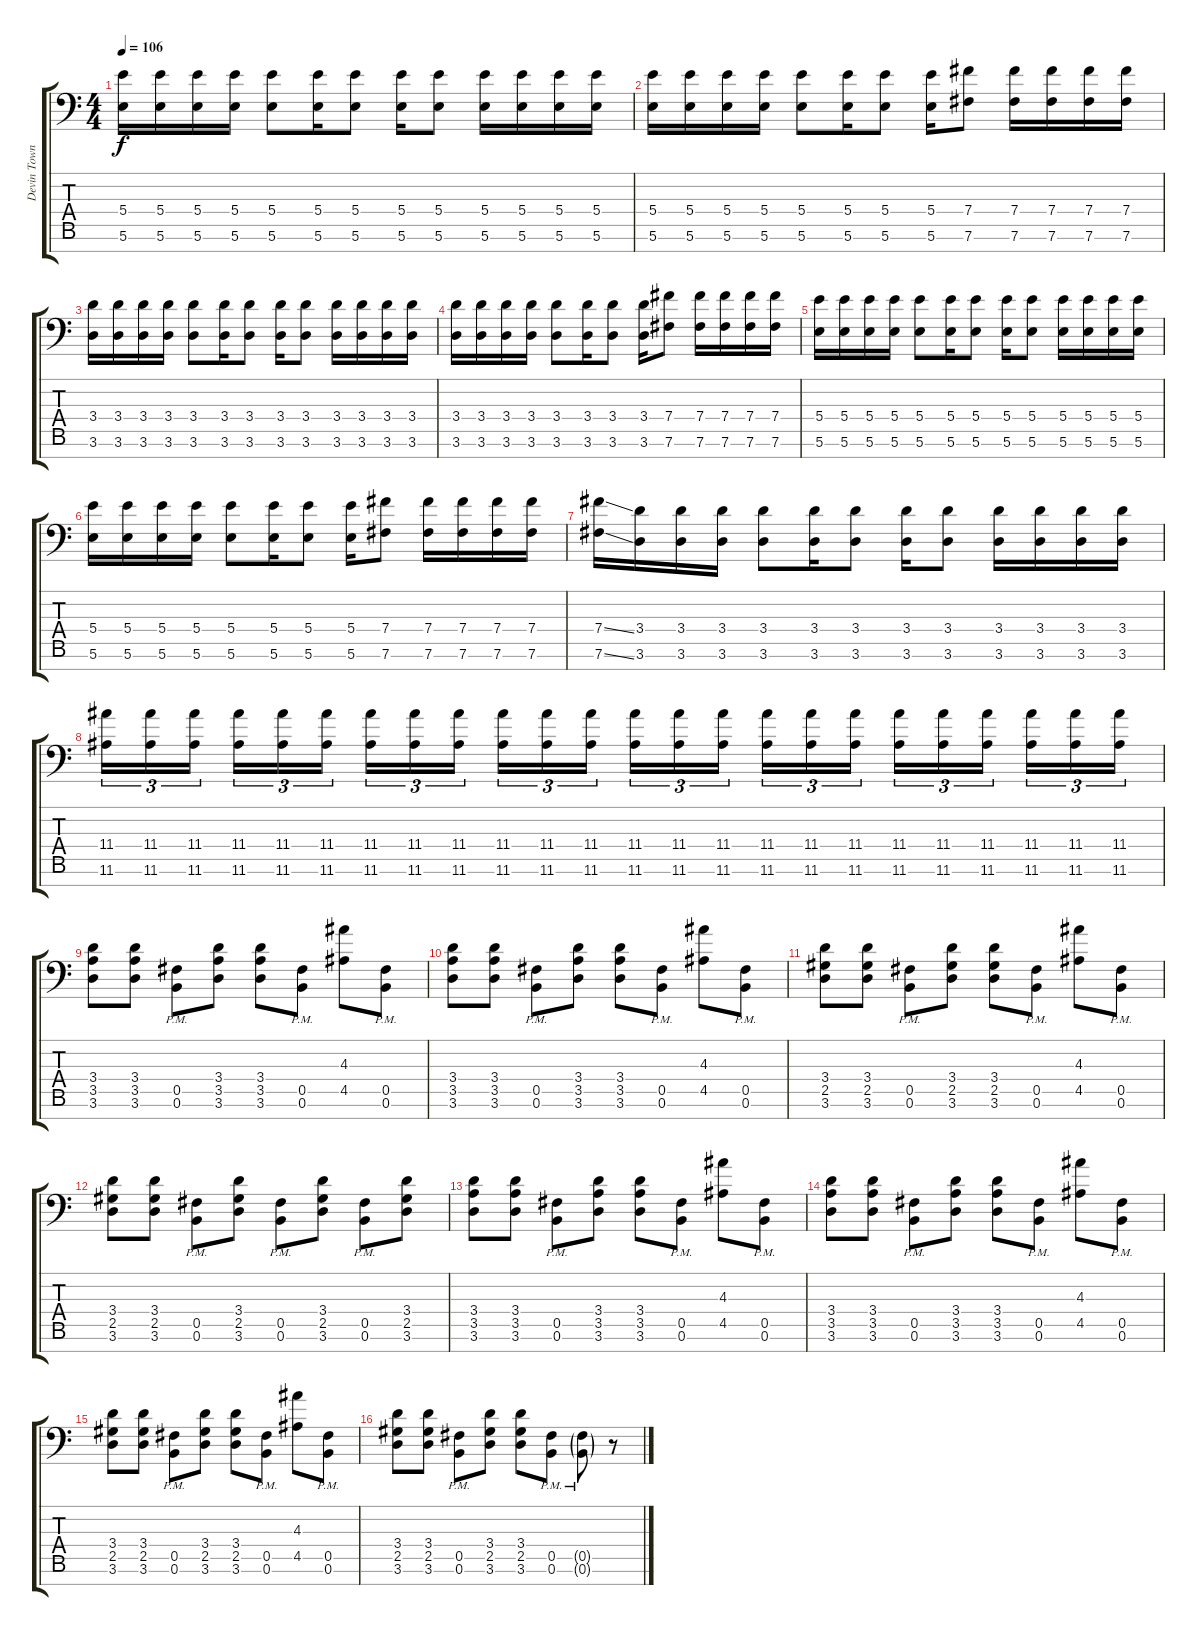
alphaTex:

\track ("Devin Townsend" "Devin Town") {instrument distortionguitar}
\staff {score tabs}
\tuning (Eb4 B3 Gb3 B2 Gb2 B1 Gb1) {hide}
\ts (4 4)
\tempo 106
\clef f4
\ks c
(5.4 5.6).16{dy f} (5.4 5.6).16 (5.4 5.6).16 (5.4 5.6).16 (5.4 5.6).8 (5.4 5.6).16 (5.4 5.6).8 (5.4 5.6).16 (5.4 5.6).8 (5.4 5.6).16 (5.4 5.6).16 (5.4 5.6).16 (5.4 5.6).16 |
(5.4 5.6).16 (5.4 5.6).16 (5.4 5.6).16 (5.4 5.6).16 (5.4 5.6).8 (5.4 5.6).16 (5.4 5.6).8 (5.4 5.6).16 (7.4 7.6).8 (7.4 7.6).16 (7.4 7.6).16 (7.4 7.6).16 (7.4 7.6).16 |
(3.4 3.6).16 (3.4 3.6).16 (3.4 3.6).16 (3.4 3.6).16 (3.4 3.6).8 (3.4 3.6).16 (3.4 3.6).8 (3.4 3.6).16 (3.4 3.6).8 (3.4 3.6).16 (3.4 3.6).16 (3.4 3.6).16 (3.4 3.6).16 |
(3.4 3.6).16 (3.4 3.6).16 (3.4 3.6).16 (3.4 3.6).16 (3.4 3.6).8 (3.4 3.6).16 (3.4 3.6).8 (3.4 3.6).16 (7.4 7.6).8 (7.4 7.6).16 (7.4 7.6).16 (7.4 7.6).16 (7.4 7.6).16 |
(5.4 5.6).16 (5.4 5.6).16 (5.4 5.6).16 (5.4 5.6).16 (5.4 5.6).8 (5.4 5.6).16 (5.4 5.6).8 (5.4 5.6).16 (5.4 5.6).8 (5.4 5.6).16 (5.4 5.6).16 (5.4 5.6).16 (5.4 5.6).16 |
(5.4 5.6).16 (5.4 5.6).16 (5.4 5.6).16 (5.4 5.6).16 (5.4 5.6).8 (5.4 5.6).16 (5.4 5.6).8 (5.4 5.6).16 (7.4 7.6).8 (7.4 7.6).16 (7.4 7.6).16 (7.4 7.6).16 (7.4 7.6).16 |
(7.4{ss} 7.6{ss}).16 (3.4 3.6).16 (3.4 3.6).16 (3.4 3.6).16 (3.4 3.6).8 (3.4 3.6).16 (3.4 3.6).8 (3.4 3.6).16 (3.4 3.6).8 (3.4 3.6).16 (3.4 3.6).16 (3.4 3.6).16 (3.4 3.6).16 |
(11.4 11.6).16{tu (3 2)} (11.4 11.6).16{tu (3 2)} (11.4 11.6).16{tu (3 2) beam splitsecondary} (11.4 11.6).16{tu (3 2)} (11.4 11.6).16{tu (3 2)} (11.4 11.6).16{tu (3 2)} (11.4 11.6).16{tu (3 2)} (11.4 11.6).16{tu (3 2)} (11.4 11.6).16{tu (3 2) beam splitsecondary} (11.4 11.6).16{tu (3 2)} (11.4 11.6).16{tu (3 2)} (11.4 11.6).16{tu (3 2)} (11.4 11.6).16{tu (3 2)} (11.4 11.6).16{tu (3 2)} (11.4 11.6).16{tu (3 2) beam splitsecondary} (11.4 11.6).16{tu (3 2)} (11.4 11.6).16{tu (3 2)} (11.4 11.6).16{tu (3 2)} (11.4 11.6).16{tu (3 2)} (11.4 11.6).16{tu (3 2)} (11.4 11.6).16{tu (3 2) beam splitsecondary} (11.4 11.6).16{tu (3 2)} (11.4 11.6).16{tu (3 2)} (11.4 11.6).16{tu (3 2)} |
(3.4 3.5 3.6).8 (3.4 3.5 3.6).8 (0.5{pm} 0.6{pm}).8 (3.4 3.5 3.6).8 (3.4 3.5 3.6).8 (0.5{pm} 0.6{pm}).8 (4.3 4.5).8 (0.5{pm} 0.6{pm}).8 |
(3.4 3.5 3.6).8 (3.4 3.5 3.6).8 (0.5{pm} 0.6{pm}).8 (3.4 3.5 3.6).8 (3.4 3.5 3.6).8 (0.5{pm} 0.6{pm}).8 (4.3 4.5).8 (0.5{pm} 0.6{pm}).8 |
(3.4 2.5 3.6).8 (3.4 2.5 3.6).8 (0.5{pm} 0.6{pm}).8 (3.4 2.5 3.6).8 (3.4 2.5 3.6).8 (0.5{pm} 0.6{pm}).8 (4.3 4.5).8 (0.5{pm} 0.6{pm}).8 |
(3.4 2.5 3.6).8 (3.4 2.5 3.6).8 (0.5{pm} 0.6{pm}).8 (3.4 2.5 3.6).8 (0.5{pm} 0.6{pm}).8 (3.4 2.5 3.6).8 (0.5{pm} 0.6{pm}).8 (3.4 2.5 3.6).8 |
(3.4 3.5 3.6).8 (3.4 3.5 3.6).8 (0.5{pm} 0.6{pm}).8 (3.4 3.5 3.6).8 (3.4 3.5 3.6).8 (0.5{pm} 0.6{pm}).8 (4.3 4.5).8 (0.5{pm} 0.6{pm}).8 |
(3.4 3.5 3.6).8 (3.4 3.5 3.6).8 (0.5{pm} 0.6{pm}).8 (3.4 3.5 3.6).8 (3.4 3.5 3.6).8 (0.5{pm} 0.6{pm}).8 (4.3 4.5).8 (0.5{pm} 0.6{pm}).8 |
(3.4 2.5 3.6).8 (3.4 2.5 3.6).8 (0.5{pm} 0.6{pm}).8 (3.4 2.5 3.6).8 (3.4 2.5 3.6).8 (0.5{pm} 0.6{pm}).8 (4.3 4.5).8 (0.5{pm} 0.6{pm}).8 |
(3.4 2.5 3.6).8 (3.4 2.5 3.6).8 (0.5{pm} 0.6{pm}).8 (3.4 2.5 3.6).8 (3.4 2.5 3.6).8 (0.5{pm} 0.6{pm}).8 (0.5{g pm} 0.6{g pm}).8 r.8
